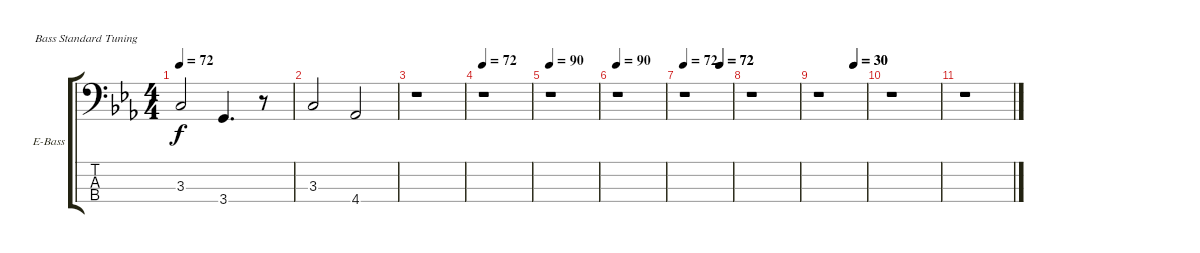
\bracketExtendMode groupsimilarinstruments
\firstSystemTrackNameOrientation horizontal
\otherSystemsTrackNameOrientation horizontal
\track ("Bass" "E-Bass") {instrument electricbasspick}
\staff {score tabs}
\tuning (G2 D2 A1 E1)
\ts (4 4)
\tempo 72
\clef f4
\ks eb
3.3.2{dy f} 3.4.4{d} r.8 |
3.3.2 4.4.2 |
r.1 |
\tempo 72
r.1 |
\tempo 90
r.1 |
\tempo 90
r.1 |
\tempo 72
\tempo (72 0.7499)
\tempo (72 0.75)
r.1 |
r.1 |
\tempo (30 0.7499)
\tempo (30 0.75)
r.1 |
r.1 |
r.1
